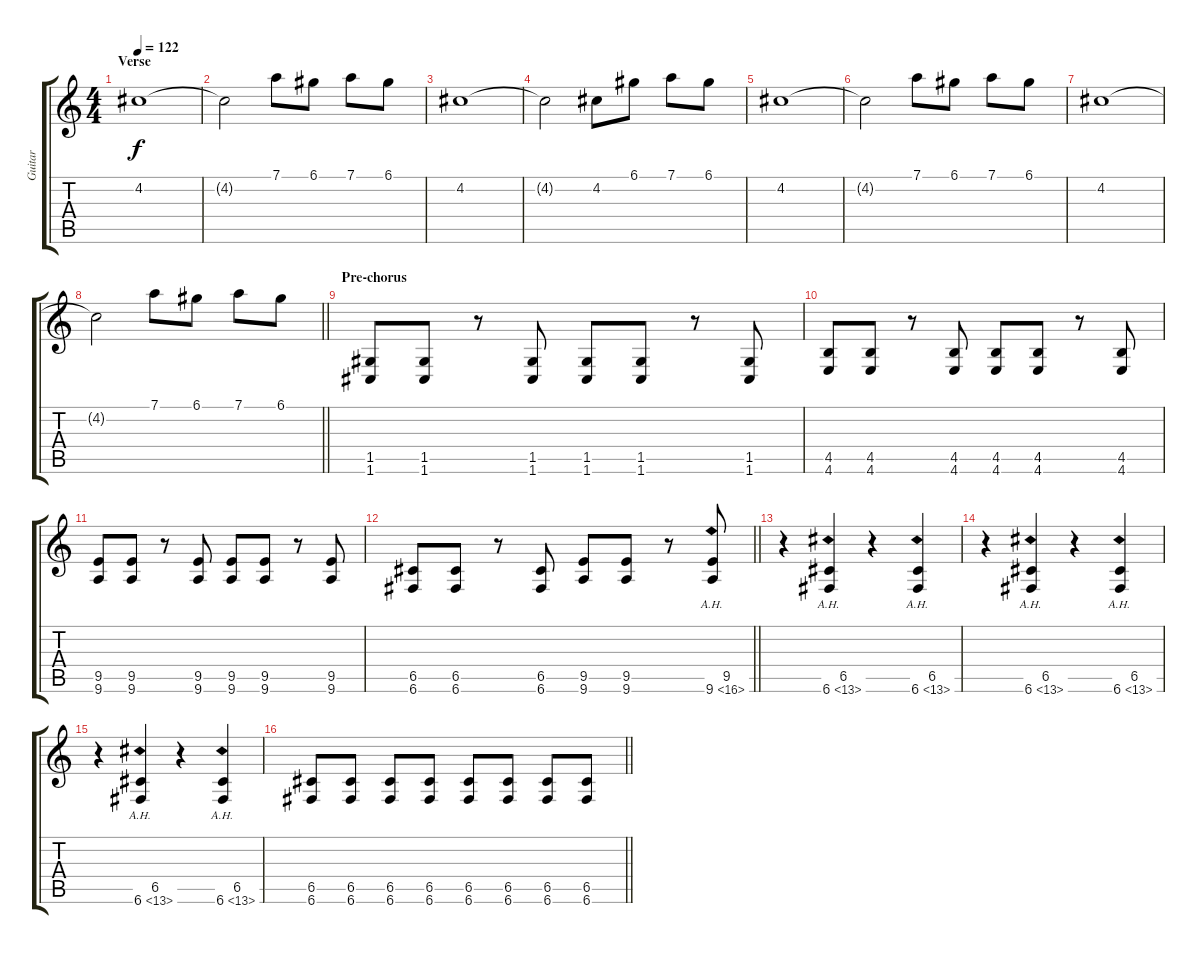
\track ("Guitar" "Guitar") {instrument distortionguitar}
\staff {score tabs}
\tuning (D4 A3 F3 C3 G2 C2) {hide}
\ts (4 4)
\section ("" "Verse")
\tempo 122
\clef g2
\ks c
4.2.1{dy f} |
4.2{t}.2 7.1.8 6.1.8 7.1.8 6.1.8 |
4.2.1 |
4.2{t}.2 4.2.8 6.1.8 7.1.8 6.1.8 |
4.2.1 |
4.2{t}.2 7.1.8 6.1.8 7.1.8 6.1.8 |
4.2.1 |
\barLineRight lightlight
4.2{t}.2 7.1.8 6.1.8 7.1.8 6.1.8 |
\section ("" "Pre-chorus")
(1.5 1.6).8 (1.5 1.6).8 r.8 (1.5 1.6).8 (1.5 1.6).8 (1.5 1.6).8 r.8 (1.5 1.6).8 |
(4.5 4.6).8 (4.5 4.6).8 r.8 (4.5 4.6).8 (4.5 4.6).8 (4.5 4.6).8 r.8 (4.5 4.6).8 |
(9.5 9.6).8 (9.5 9.6).8 r.8 (9.5 9.6).8 (9.5 9.6).8 (9.5 9.6).8 r.8 (9.5 9.6).8 |
\barLineRight lightlight
(6.5 6.6).8 (6.5 6.6).8 r.8 (6.5 6.6).8 (9.5 9.6).8 (9.5 9.6).8 r.8 (9.5 9.6{ah 7}).8 |
r.4 (6.5 6.6{ah 7}).4 r.4 (6.5 6.6{ah 7}).4 |
r.4 (6.5 6.6{ah 7}).4 r.4 (6.5 6.6{ah 7}).4 |
r.4 (6.5 6.6{ah 7}).4 r.4 (6.5 6.6{ah 7}).4 |
\barLineRight lightlight
(6.5 6.6).8 (6.5 6.6).8 (6.5 6.6).8 (6.5 6.6).8 (6.5 6.6).8 (6.5 6.6).8 (6.5 6.6).8 (6.5 6.6).8
